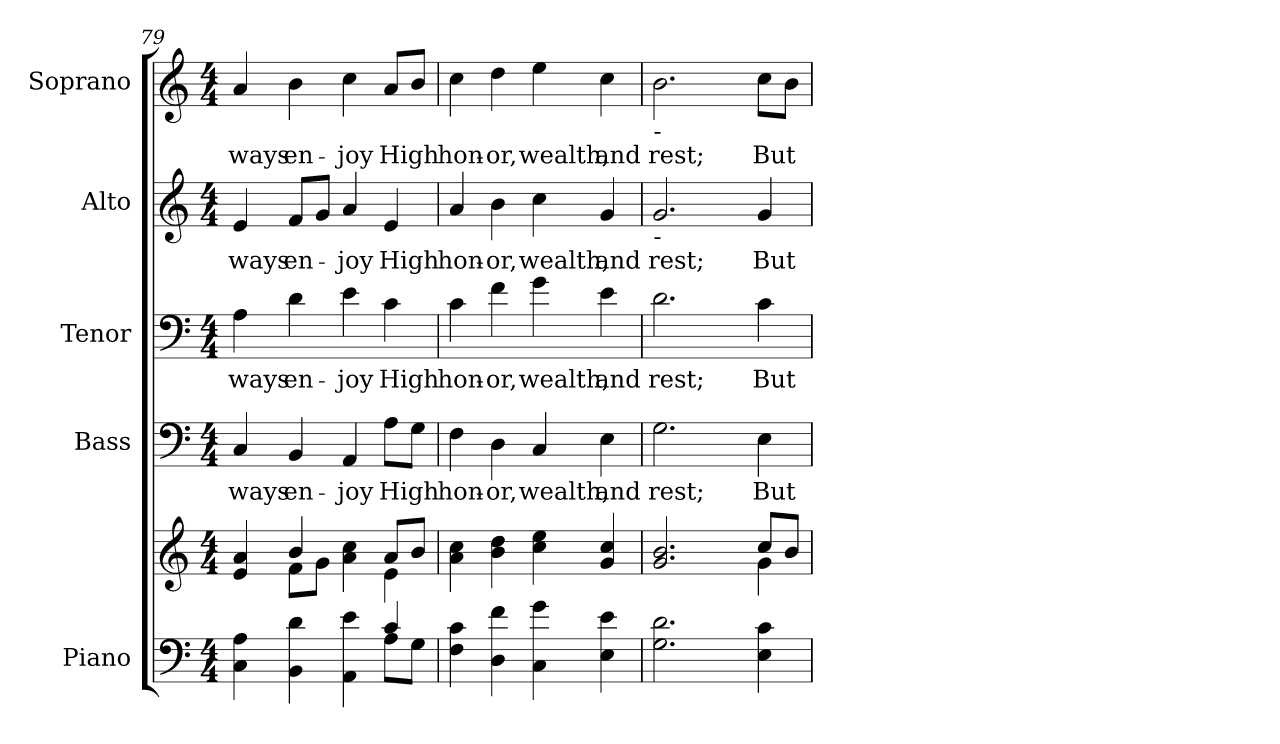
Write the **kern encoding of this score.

**kern	**kern	**kern	**text	**kern	**text	**kern	**text	**kern	**text
*part5	*part5	*part4	*part4	*part3	*part3	*part2	*part2	*part1	*part1
*staff6	*staff5	*staff4	*staff4	*staff3	*staff3	*staff2	*staff2	*staff1	*staff1
*I"Piano	*	*I"Bass	*	*I"Tenor	*	*I"Alto	*	*I"Soprano	*
*I'Pno.	*	*I'B.	*	*I'T.	*	*I'A.	*	*I'S.	*
*clefF4	*clefG2	*clefF4	*	*clefF4	*	*clefG2	*	*clefG2	*
*k[]	*k[]	*k[]	*	*k[]	*	*k[]	*	*k[]	*
*C:	*C:	*C:	*	*C:	*	*C:	*	*C:	*
*M4/4	*M4/4	*M4/4	*	*M4/4	*	*M4/4	*	*M4/4	*
=79	=79	=79	=79	=79	=79	=79	=79	=79	=79
*^	*^	*	*	*	*	*	*	*	*
!	!	!	!	!	!LO:LY:b:color=#000000	!	!	!	!	!	!
!	!	!	!	!	!	!	!LO:LY:b:color=#000000	!	!	!	!
!	!	!	!	!	!	!	!	!	!LO:LY:b:color=#000000	!	!
!	!	!	!	!	!	!	!	!	!	!	!LO:LY:b:color=#000000
4Ci\ 4Ai	2ryy	4ei/ 4ai	4ryy	4Ci/	-ways	4Ai\	-ways	4ei/	-ways	4ai/	-ways
!	!	!	!	!	!LO:LY:b:color=#000000	!	!	!	!	!	!
!	!	!	!	!	!	!	!LO:LY:b:color=#000000	!	!	!	!
!	!	!	!	!	!	!	!	!	!LO:LY:b:color=#000000	!	!
!	!	!	!	!	!	!	!	!	!	!	!LO:LY:b:color=#000000
4BBi\ 4di	.	4bi/	8fi\L	4BBi/	en-	4di\	en-	8fi/L	en-	4bi\	en-
.	.	.	8gi\J	.	.	.	.	8gi/J	.	.	.
!	!	!	!	!	!LO:LY:b:color=#000000	!	!	!	!	!	!
!	!	!	!	!	!	!	!LO:LY:b:color=#000000	!	!	!	!
!	!	!	!	!	!	!	!	!	!LO:LY:b:color=#000000	!	!
!	!	!	!	!	!	!	!	!	!	!	!LO:LY:b:color=#000000
4AAi\ 4ei	4ryy	4ai\ 4cci	4ryy	4AAi/	-joy	4ei\	-joy	4ai/	-joy	4cci\	-joy
!	!	!	!	!	!LO:LY:b:color=#000000	!	!	!	!	!	!
!	!	!	!	!	!	!	!LO:LY:b:color=#000000	!	!	!	!
!	!	!	!	!	!	!	!	!	!LO:LY:b:color=#000000	!	!
!	!	!	!	!	!	!	!	!	!	!	!LO:LY:b:color=#000000
4ci/	8Ai\L	8ai/L	4ei\	8Ai\L	High	4ci\	High	4ei/	High	8ai/L	High
.	8Gi\J	8bi/J	.	8Gi\J	.	.	.	.	.	8bi/J	.
*v	*v	*	*	*	*	*	*	*	*	*	*
*	*v	*v	*	*	*	*	*	*	*	*
=80	=80	=80	=80	=80	=80	=80	=80	=80	=80
*^	*	*	*	*	*	*	*	*	*
!	!	!	!	!LO:LY:b:color=#000000	!	!	!	!	!	!
*v	*v	*	*	*	*	*	*	*	*	*
*^	*	*	*	*	*	*	*	*	*
!	!	!	!	!	!	!LO:LY:b:color=#000000	!	!	!	!
*v	*v	*	*	*	*	*	*	*	*	*
*^	*	*	*	*	*	*	*	*	*
!	!	!	!	!	!	!	!	!LO:LY:b:color=#000000	!	!
*v	*v	*	*	*	*	*	*	*	*	*
*^	*	*	*	*	*	*	*	*	*
!	!	!	!	!	!	!	!	!	!	!LO:LY:b:color=#000000
*v	*v	*	*	*	*	*	*	*	*	*
4Fi\ 4ci	4ai\ 4cci	4Fi\	hon-	4ci\	hon-	4ai/	hon-	4cci\	hon-
!	!	!	!LO:LY:b:color=#000000	!	!	!	!	!	!
!	!	!	!	!	!LO:LY:b:color=#000000	!	!	!	!
!	!	!	!	!	!	!	!LO:LY:b:color=#000000	!	!
!	!	!	!	!	!	!	!	!	!LO:LY:b:color=#000000
4Di\ 4fi	4bi\ 4ddi	4Di\	-or,	4fi\	-or,	4bi\	-or,	4ddi\	-or,
!	!	!	!LO:LY:b:color=#000000	!	!	!	!	!	!
!	!	!	!	!	!LO:LY:b:color=#000000	!	!	!	!
!	!	!	!	!	!	!	!LO:LY:b:color=#000000	!	!
!	!	!	!	!	!	!	!	!	!LO:LY:b:color=#000000
4Ci\ 4gi	4cci\ 4eei	4Ci/	wealth,	4gi\	wealth,	4cci\	wealth,	4eei\	wealth,
!	!	!	!LO:LY:b:color=#000000	!	!	!	!	!	!
!	!	!	!	!	!LO:LY:b:color=#000000	!	!	!	!
!	!	!	!	!	!	!	!LO:LY:b:color=#000000	!	!
!	!	!	!	!	!	!	!	!	!LO:LY:b:color=#000000
4Ei\ 4ei	4gi/ 4cci	4Ei\	and	4ei\	and	4gi/	and	4cci\	and
!!LO:PB:g=z
=81	=81	=81	=81	=81	=81	=81	=81	=81	=81
*	*^	*	*	*	*	*	*	*	*
!	!	!	!	!LO:LY:b:color=#000000	!	!	!	!	!	!
!	!	!	!	!	!	!LO:LY:b:color=#000000	!	!	!	!
!	!	!	!	!	!	!	!	!LO:LY:b:color=#000000	!	!
!	!	!	!	!	!	!	!	!	!LO:TX:b:t=-	!
!	!	!	!	!	!	!	!LO:TX:b:t=-	!	!	!
!	!	!	!	!	!	!	!	!	!	!LO:LY:b:color=#000000
2.Gi\ 2.di	2.gi/ 2.bi	2ryy	2.Gi\	rest;	2.di\	rest;	2.gi/	rest;	2.bi\	rest;
.	.	4ryy	.	.	.	.	.	.	.	.
!	!	!	!	!LO:LY:b:color=#000000	!	!	!	!	!	!
!	!	!	!	!	!	!LO:LY:b:color=#000000	!	!	!	!
!	!	!	!	!	!	!	!	!LO:LY:b:color=#000000	!	!
!	!	!	!	!	!	!	!	!	!	!LO:LY:b:color=#000000
4Ei\ 4ci	8cci/L	4gi\	4Ei\	But	4ci\	But	4gi/	But	8cci\L	But
.	8bi/J	.	.	.	.	.	.	.	8bi\J	.
*	*v	*v	*	*	*	*	*	*	*	*
=	=	=	=	=	=	=	=	=	=
*-	*-	*-	*-	*-	*-	*-	*-	*-	*-
